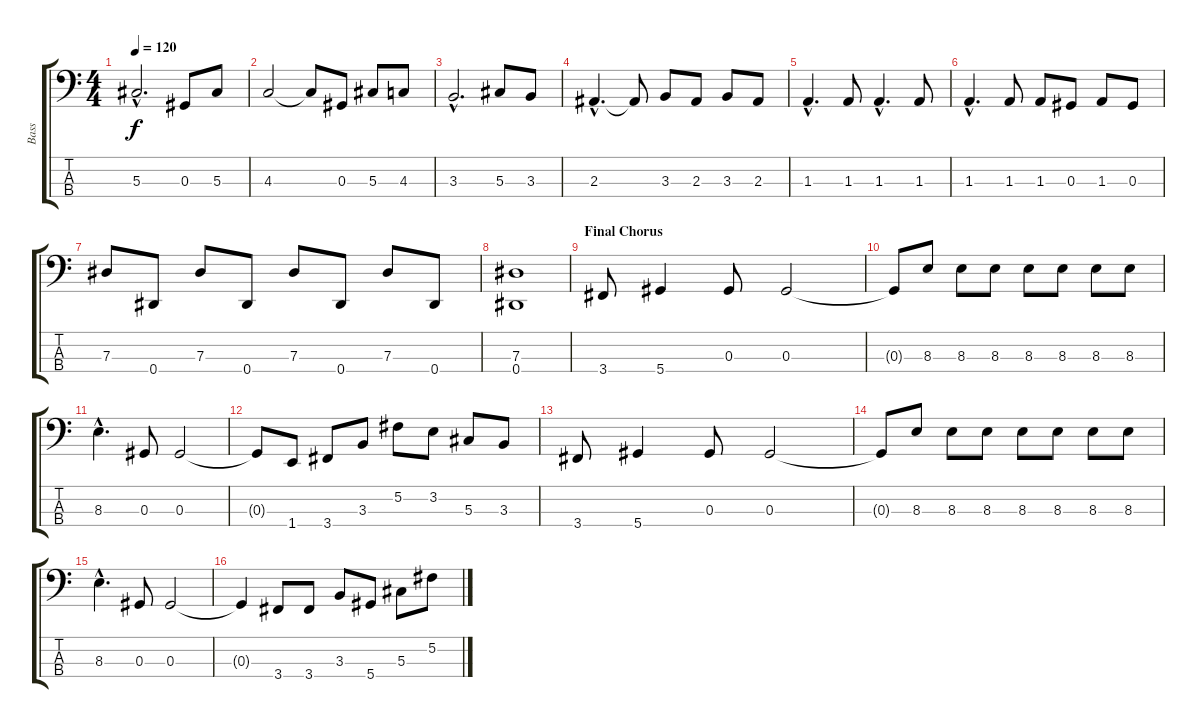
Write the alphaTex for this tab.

\track ("Bass" "Bass") {instrument electricbassfinger}
\staff {score tabs}
\tuning (Gb2 Db2 Ab1 Eb1) {hide}
\ts (4 4)
\tempo 120
\clef f4
\ks c
5.3{hac}.2{d dy f} 0.3.8 5.3.8 |
4.3.2 4.3{t}.8 0.3.8 5.3.8 4.3.8 |
3.3{hac}.2{d} 5.3.8 3.3.8 |
2.3{hac}.4{d} 2.3{t}.8 3.3.8 2.3.8 3.3.8 2.3.8 |
1.3{hac}.4{d} 1.3.8 1.3{hac}.4{d} 1.3.8 |
1.3{hac}.4{d} 1.3.8 1.3.8 0.3.8 1.3.8 0.3.8 |
7.3.8 0.4.8 7.3.8 0.4.8 7.3.8 0.4.8 7.3.8 0.4.8 |
(7.3 0.4).1 |
\section ("" "Final Chorus")
3.4.8 5.4.4 0.3.8 0.3.2 |
0.3{t}.8 8.3.8 8.3.8 8.3.8 8.3.8 8.3.8 8.3.8 8.3.8 |
8.3{hac}.4{d} 0.3.8 0.3.2 |
0.3{t}.8 1.4.8 3.4.8 3.3.8 5.2.8 3.2.8 5.3.8 3.3.8 |
3.4.8 5.4.4 0.3.8 0.3.2 |
0.3{t}.8 8.3.8 8.3.8 8.3.8 8.3.8 8.3.8 8.3.8 8.3.8 |
8.3{hac}.4{d} 0.3.8 0.3.2 |
0.3{t}.4 3.4.8 3.4.8 3.3.8 5.4.8 5.3.8 5.2.8
